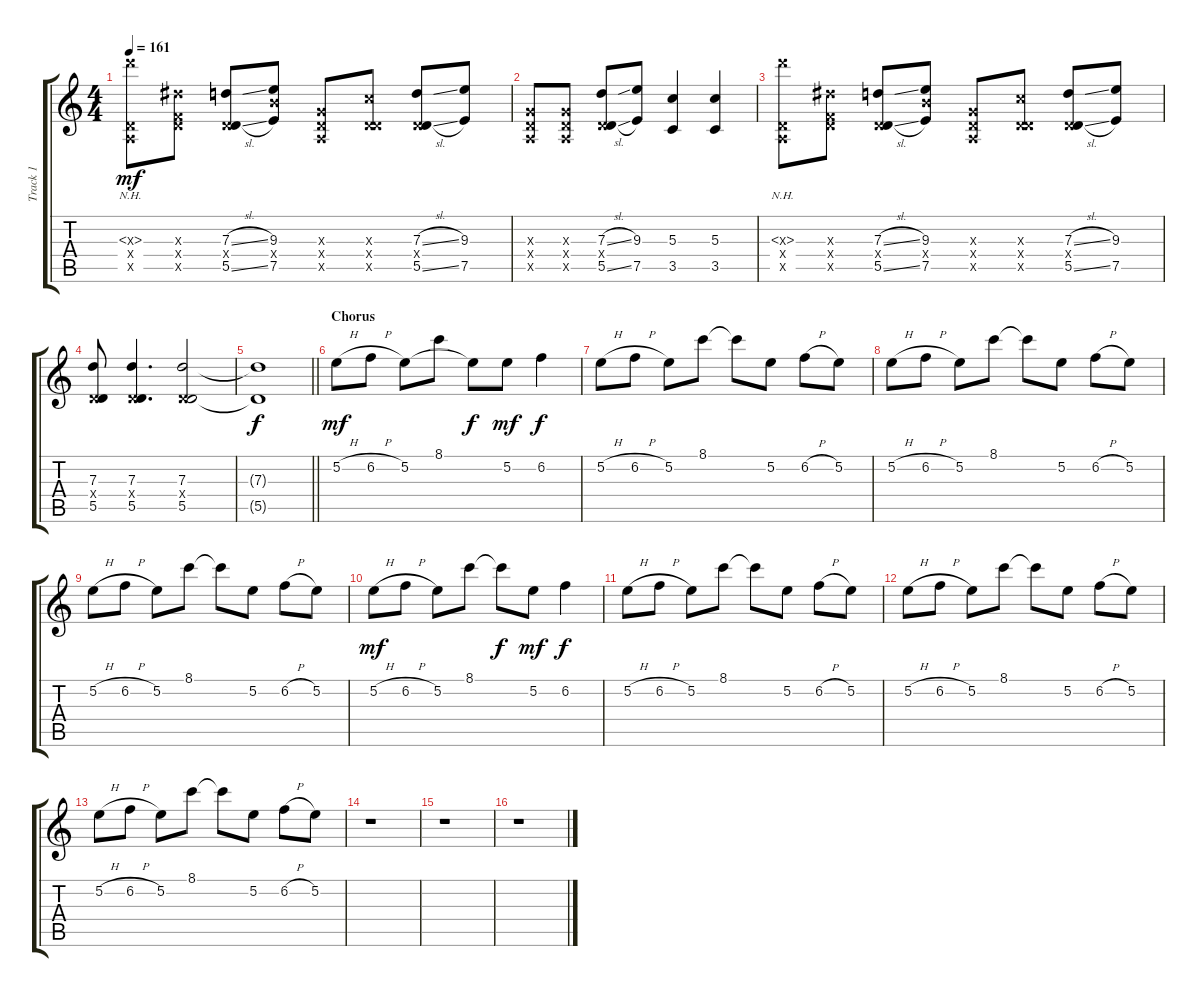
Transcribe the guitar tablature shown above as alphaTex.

\track ("Track 1" "Track 1") {instrument distortionguitar}
\staff {score tabs}
\tuning (E4 B3 G3 D3 A2 D2) {hide}
\ts (4 4)
\tempo 161
\clef g2
\ks c
(7.3{nh x} 0.4{x} 0.5{x}).8{dy mf} (8.3{x} 0.4{x} 8.5{x}).8 (7.3{sl} 0.4{x} 5.5{sl}).8 (9.3 9.4{x} 7.5).8 (0.3{x} 0.4{x} 0.5{x}).8 (5.3{x} 0.4{x} 5.5{x}).8 (7.3{sl} 0.4{x} 5.5{sl}).8 (9.3 7.5).8 |
(0.3{x} 0.4{x} 0.5{x}).8 (0.3{x} 0.4{x} 0.5{x}).8 (7.3{sl} 0.4{x} 5.5{sl}).8 (9.3 7.5).8 (5.3 3.5).4 (5.3 3.5).4 |
(7.3{nh x} 0.4{x} 0.5{x}).8 (8.3{x} 0.4{x} 8.5{x}).8 (7.3{sl} 0.4{x} 5.5{sl}).8 (9.3 9.4{x} 7.5).8 (0.3{x} 0.4{x} 0.5{x}).8 (5.3{x} 0.4{x} 5.5{x}).8 (7.3{sl} 0.4{x} 5.5{sl}).8 (9.3 7.5).8 |
(7.3 0.4{x} 5.5).8 (7.3 0.4{x} 5.5).4{d} (7.3 0.4{x} 5.5).2 |
\barLineRight lightlight
(7.3{t} 5.5{t}).1{dy f} |
\section ("" "Chorus")
5.2{h}.8{dy mf} 6.2{h}.8 5.2.8 8.1.8 5.2{t}.8{dy f} 5.2.8{dy mf} 6.2.4{dy f} |
5.2{h}.8 6.2{h}.8 5.2.8 8.1.8 8.1{t}.8 5.2.8 6.2{h}.8 5.2.8 |
5.2{h}.8 6.2{h}.8 5.2.8 8.1.8 8.1{t}.8 5.2.8 6.2{h}.8 5.2.8 |
5.2{h}.8 6.2{h}.8 5.2.8 8.1.8 8.1{t}.8 5.2.8 6.2{h}.8 5.2.8 |
5.2{h}.8{dy mf} 6.2{h}.8 5.2.8 8.1.8 8.1{t}.8{dy f} 5.2.8{dy mf} 6.2.4{dy f} |
5.2{h}.8 6.2{h}.8 5.2.8 8.1.8 8.1{t}.8 5.2.8 6.2{h}.8 5.2.8 |
5.2{h}.8 6.2{h}.8 5.2.8 8.1.8 8.1{t}.8 5.2.8 6.2{h}.8 5.2.8 |
5.2{h}.8 6.2{h}.8 5.2.8 8.1.8 8.1{t}.8 5.2.8 6.2{h}.8 5.2.8 |
r.1 |
r.1 |
r.1
